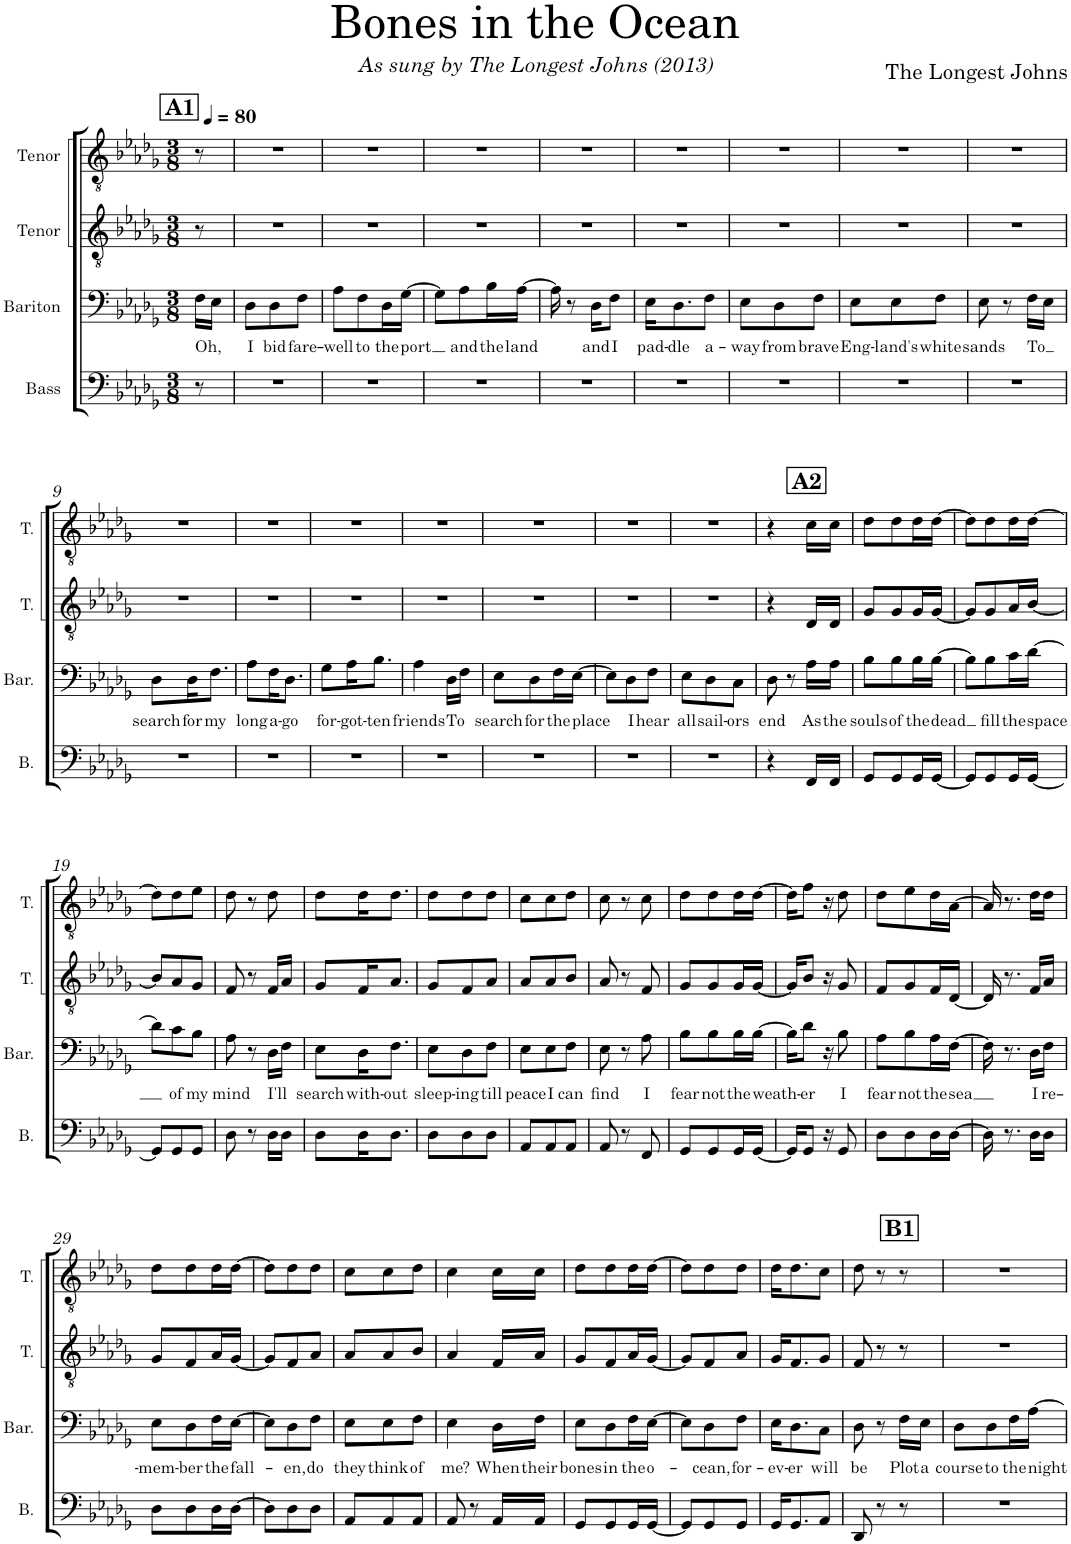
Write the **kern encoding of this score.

**kern	**kern	**text	**kern	**kern
*part4	*part3	*part3	*part2	*part1
*staff4	*staff3	*staff3	*staff2	*staff1
*I"Bass	*I"Bariton	*	*I"Tenor	*I"Tenor
*I'B.	*I'Bar.	*	*I'T.	*I'T.
*clefF4	*clefF4	*	*clefGv2	*clefGv2
*k[b-e-a-d-g-]	*k[b-e-a-d-g-]	*	*k[b-e-a-d-g-]	*k[b-e-a-d-g-]
*M3/8	*M3/8	*	*M3/8	*M3/8
*MM80	*MM80	*	*MM80	*MM80
!!LO:REH:place=s1:a:B:cj:fs=14:t=A1
=	=	=	=	=
!	!	!LO:LY:b	!	!
8r	16F\LL	Oh,	8r	8r
.	16E-\JJ	.	.	.
=1	=1	=1	=1	=1
!	!	!LO:LY:b	!	!
4.r	8D-\L	I	4.r	4.r
!	!	!LO:LY:b	!	!
.	8D-\	bid	.	.
!	!	!LO:LY:b	!	!
.	8F\J	fare-	.	.
=2	=2	=2	=2	=2
!	!	!LO:LY:b	!	!
4.r	8A-\L	-well	4.r	4.r
!	!	!LO:LY:b	!	!
.	8F\	to	.	.
!	!	!LO:LY:b	!	!
.	16D-\L	the	.	.
!	!	!LO:LY:b	!	!
.	[16G-\JJ	port	.	.
=3	=3	=3	=3	=3
4.r	8G-\L]	.	4.r	4.r
!	!	!LO:LY:b	!	!
.	8A-\	and	.	.
!	!	!LO:LY:b	!	!
.	16B-\L	the	.	.
!	!	!LO:LY:b	!	!
.	[16A-\JJ	land	.	.
=4	=4	=4	=4	=4
4.r	16A-\]	.	4.r	4.r
.	8r	.	.	.
!	!	!LO:LY:b	!	!
.	16D-\KL	and	.	.
!	!	!LO:LY:b	!	!
.	8F\J	I	.	.
=5	=5	=5	=5	=5
!	!	!LO:LY:b	!	!
4.r	16E-\KL	pad-	4.r	4.r
!	!	!LO:LY:b	!	!
.	8.D-\	-dle	.	.
!	!	!LO:LY:b	!	!
.	8F\J	a-	.	.
=6	=6	=6	=6	=6
!	!	!LO:LY:b	!	!
4.r	8E-\L	-way	4.r	4.r
!	!	!LO:LY:b	!	!
.	8D-\	from	.	.
!	!	!LO:LY:b	!	!
.	8F\J	brave	.	.
=7	=7	=7	=7	=7
!	!	!LO:LY:b	!	!
4.r	8E-\L	Eng-	4.r	4.r
!	!	!LO:LY:b	!	!
.	8E-\	-land's	.	.
!	!	!LO:LY:b	!	!
.	8F\J	white	.	.
=8	=8	=8	=8	=8
!	!	!LO:LY:b	!	!
4.r	8E-\	sands	4.r	4.r
.	8r	.	.	.
!	!	!LO:LY:b	!	!
.	16F\LL	To	.	.
.	16E-\JJ	.	.	.
!!LO:LB:g=z
=9	=9	=9	=9	=9
!	!	!LO:LY:b	!	!
4.r	8D-\L	search	4.r	4.r
!	!	!LO:LY:b	!	!
.	16D-\K	for	.	.
!	!	!LO:LY:b	!	!
.	8.F\J	my	.	.
=10	=10	=10	=10	=10
!	!	!LO:LY:b	!	!
4.r	8A-\L	long	4.r	4.r
!	!	!LO:LY:b	!	!
.	16F\K	a-	.	.
!	!	!LO:LY:b	!	!
.	8.D-\J	-go	.	.
=11	=11	=11	=11	=11
!	!	!LO:LY:b	!	!
4.r	8G-\L	for-	4.r	4.r
!	!	!LO:LY:b	!	!
.	16A-\K	-got-	.	.
!	!	!LO:LY:b	!	!
.	8.B-\J	-ten	.	.
=12	=12	=12	=12	=12
!	!	!LO:LY:b	!	!
4.r	4A-\	friends	4.r	4.r
!	!	!LO:LY:b	!	!
.	16D-\LL	To	.	.
.	16F\JJ	.	.	.
=13	=13	=13	=13	=13
!	!	!LO:LY:b	!	!
4.r	8E-\L	search	4.r	4.r
!	!	!LO:LY:b	!	!
.	8D-\	for	.	.
!	!	!LO:LY:b	!	!
.	16F\L	the	.	.
!	!	!LO:LY:b	!	!
.	[16E-\JJ	place	.	.
=14	=14	=14	=14	=14
4.r	8E-\L]	.	4.r	4.r
!	!	!LO:LY:b	!	!
.	8D-\	I	.	.
!	!	!LO:LY:b	!	!
.	8F\J	hear	.	.
=15	=15	=15	=15	=15
!	!	!LO:LY:b	!	!
4.r	8E-\L	all	4.r	4.r
!	!	!LO:LY:b	!	!
.	8D-\	sail-	.	.
!	!	!LO:LY:b	!	!
.	8C\J	-ors	.	.
!!LO:REH:place=s1:a:B:cj:fs=14:t=A2:qo=1
=16	=16	=16	=16	=16
!	!	!LO:LY:b	!	!
4r	8D-\	end	4r	4r
.	8r	.	.	.
!	!	!LO:LY:b	!	!
16FF/LL	16A-\LL	As	16D-/LL	16c\LL
!	!	!LO:LY:b	!	!
16FF/JJ	16A-\JJ	the	16D-/JJ	16c\JJ
=17	=17	=17	=17	=17
!	!	!LO:LY:b	!	!
8GG-/L	8B-\L	souls	8G-/L	8d-\L
!	!	!LO:LY:b	!	!
8GG-/	8B-\	of	8G-/	8d-\
!	!	!LO:LY:b	!	!
16GG-/L	16B-\L	the	16G-/L	16d-\L
!	!	!LO:LY:b	!	!
[16GG-/JJ	[16B-\JJ	dead	[16G-/JJ	[16d-\JJ
=18	=18	=18	=18	=18
8GG-/L]	8B-\L]	.	8G-/L]	8d-\L]
!	!	!LO:LY:b	!	!
8GG-/	8B-\	fill	8G-/	8d-\
!	!	!LO:LY:b	!	!
16GG-/L	16c\L	the	16A-/L	16d-\L
!	!	!LO:LY:b	!	!
[16GG-/JJ	[16d-\JJ	space	[16B-/JJ	[16d-\JJ
!!LO:LB:g=z
=19	=19	=19	=19	=19
8GG-/L]	8d-\L]	.	8B-/L]	8d-\L]
!	!	!LO:LY:b	!	!
8GG-/	8c\	of	8A-/	8d-\
!	!	!LO:LY:b	!	!
8GG-/J	8B-\J	my	8G-/J	8e-\J
=20	=20	=20	=20	=20
!	!	!LO:LY:b	!	!
8D-\	8A-\	mind	8F/	8d-\
8r	8r	.	8r	8r
!	!	!LO:LY:b	!	!
16D-\LL	16D-\LL	I'll	16F/LL	8d-\
16D-\JJ	16F\JJ	.	16A-/JJ	.
=21	=21	=21	=21	=21
!	!	!LO:LY:b	!	!
8D-\L	8E-\L	search	8G-/L	8d-\L
!	!	!LO:LY:b	!	!
16D-\K	16D-\K	with-	16F/K	16d-\K
!	!	!LO:LY:b	!	!
8.D-\J	8.F\J	-out	8.A-/J	8.d-\J
=22	=22	=22	=22	=22
!	!	!LO:LY:b	!	!
8D-\L	8E-\L	sleep-	8G-/L	8d-\L
!	!	!LO:LY:b	!	!
8D-\	8D-\	-ing	8F/	8d-\
!	!	!LO:LY:b	!	!
8D-\J	8F\J	till	8A-/J	8d-\J
=23	=23	=23	=23	=23
!	!	!LO:LY:b	!	!
8AA-/L	8E-\L	peace	8A-/L	8c\L
!	!	!LO:LY:b	!	!
8AA-/	8E-\	I	8A-/	8c\
!	!	!LO:LY:b	!	!
8AA-/J	8F\J	can	8B-/J	8d-\J
=24	=24	=24	=24	=24
!	!	!LO:LY:b	!	!
8AA-/	8E-\	find	8A-/	8c\
8r	8r	.	8r	8r
!	!	!LO:LY:b	!	!
8FF/	8A-\	I	8F/	8c\
=25	=25	=25	=25	=25
!	!	!LO:LY:b	!	!
8GG-/L	8B-\L	fear	8G-/L	8d-\L
!	!	!LO:LY:b	!	!
8GG-/	8B-\	not	8G-/	8d-\
!	!	!LO:LY:b	!	!
16GG-/L	16B-\L	the	16G-/L	16d-\L
!	!	!LO:LY:b	!	!
[16GG-/JJ	[16B-\JJ	weath-	[16G-/JJ	[16d-\JJ
=26	=26	=26	=26	=26
16GG-/KL]	16B-\KL]	.	16G-/KL]	16d-\KL]
!	!	!LO:LY:b	!	!
8GG-/J	8d-\J	-er	8B-/J	8f\J
16r	16r	.	16r	16r
!	!	!LO:LY:b	!	!
8GG-/	8B-\	I	8G-/	8d-\
=27	=27	=27	=27	=27
!	!	!LO:LY:b	!	!
8D-\L	8A-\L	fear	8F/L	8d-\L
!	!	!LO:LY:b	!	!
8D-\	8B-\	not	8G-/	8e-\
!	!	!LO:LY:b	!	!
16D-\L	16A-\L	the	16F/L	16d-\L
!	!	!LO:LY:b	!	!
[16D-\JJ	[16F\JJ	sea	[16D-/JJ	[16A-\JJ
=28	=28	=28	=28	=28
16D-\]	16F\]	.	16D-/]	16A-/]
8.r	8.r	.	8.r	8.r
!	!	!LO:LY:b	!	!
16D-\LL	16D-\LL	I	16F/LL	16d-\LL
!	!	!LO:LY:b	!	!
16D-\JJ	16F\JJ	re-	16A-/JJ	16d-\JJ
!!LO:LB:g=z
=29	=29	=29	=29	=29
!	!	!LO:LY:b	!	!
8D-\L	8E-\L	-mem-	8G-/L	8d-\L
!	!	!LO:LY:b	!	!
8D-\	8D-\	-ber	8F/	8d-\
!	!	!LO:LY:b	!	!
16D-\L	16F\L	the	16A-/L	16d-\L
!	!	!LO:LY:b	!	!
[16D-\JJ	[16E-\JJ	fall-	[16G-/JJ	[16d-\JJ
=30	=30	=30	=30	=30
8D-\L]	8E-\L]	.	8G-/L]	8d-\L]
!	!	!LO:LY:b	!	!
8D-\	8D-\	-en,	8F/	8d-\
!	!	!LO:LY:b	!	!
8D-\J	8F\J	do	8A-/J	8d-\J
=31	=31	=31	=31	=31
!	!	!LO:LY:b	!	!
8AA-/L	8E-\L	they	8A-/L	8c\L
!	!	!LO:LY:b	!	!
8AA-/	8E-\	think	8A-/	8c\
!	!	!LO:LY:b	!	!
8AA-/J	8F\J	of	8B-/J	8d-\J
=32	=32	=32	=32	=32
!	!	!LO:LY:b	!	!
8AA-/	4E-\	me?	4A-/	4c\
8r	.	.	.	.
!	!	!LO:LY:b	!	!
16AA-/LL	16D-\LL	When	16F/LL	16c\LL
!	!	!LO:LY:b	!	!
16AA-/JJ	16F\JJ	their	16A-/JJ	16c\JJ
=33	=33	=33	=33	=33
!	!	!LO:LY:b	!	!
8GG-/L	8E-\L	bones	8G-/L	8d-\L
!	!	!LO:LY:b	!	!
8GG-/	8D-\	in	8F/	8d-\
!	!	!LO:LY:b	!	!
16GG-/L	16F\L	the	16A-/L	16d-\L
!	!	!LO:LY:b	!	!
[16GG-/JJ	[16E-\JJ	o-	[16G-/JJ	[16d-\JJ
=34	=34	=34	=34	=34
8GG-/L]	8E-\L]	.	8G-/L]	8d-\L]
!	!	!LO:LY:b	!	!
8GG-/	8D-\	-cean,	8F/	8d-\
!	!	!LO:LY:b	!	!
8GG-/J	8F\J	for-	8A-/J	8d-\J
=35	=35	=35	=35	=35
!	!	!LO:LY:b	!	!
16GG-/KL	16E-\KL	-ev-	16G-/KL	16d-\KL
!	!	!LO:LY:b	!	!
8.GG-/	8.D-\	-er	8.F/	8.d-\
!	!	!LO:LY:b	!	!
8AA-/J	8C\J	will	8G-/J	8c\J
!!LO:REH:place=s1:a:B:cj:fs=14:t=B1:qo=1
=36	=36	=36	=36	=36
!	!	!LO:LY:b	!	!
8DD-/	8D-\	be	8F/	8d-\
8r	8r	.	8r	8r
!	!	!LO:LY:b	!	!
8r	16F\LL	Plot	8r	8r
!	!	!LO:LY:b	!	!
.	16E-\JJ	a	.	.
=37	=37	=37	=37	=37
!	!	!LO:LY:b	!	!
4.r	8D-\L	course	4.r	4.r
!	!	!LO:LY:b	!	!
.	8D-\	to	.	.
!	!	!LO:LY:b	!	!
.	16F\L	the	.	.
!	!	!LO:LY:b	!	!
.	[16A-\JJ	night	.	.
=	=	=	=	=
*-	*-	*-	*-	*-
